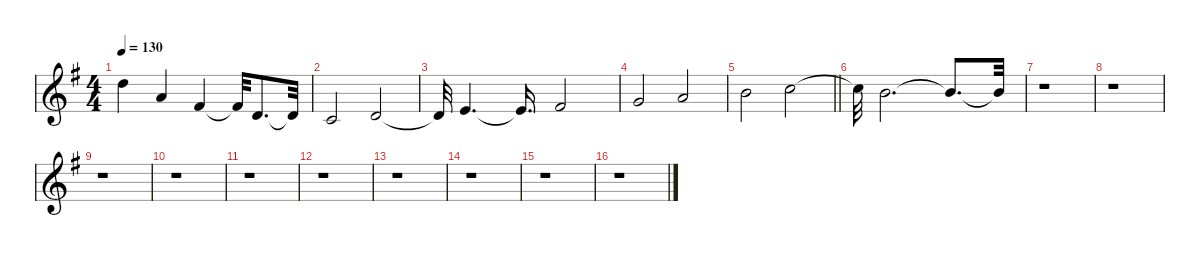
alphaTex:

\defaultSystemsLayout 4
\hideDynamics
\bracketExtendMode nobrackets
\singleTrackTrackNamePolicy hidden
\multiTrackTrackNamePolicy hidden
\otherSystemsTrackNameOrientation horizontal
\track ("Violino" "vln.") {instrument violin}
\staff {score}
\tuning (E4 B3 G3 D3 A2 E2)
\ts (4 4)
\tempo 130
\clef g2
\ks eminor
10.1{acc forcenatural}.4{dy f beam Down} 10.2{acc forcenatural}.4{beam Up} 11.3{acc #}.4{beam Up} 11.3{t acc #}.32{beam Up} 12.4{acc forcenatural}.8{d beam Up} 12.4{t acc forcenatural}.32{beam Up} |
10.4{acc forcenatural}.2{beam Up} 12.4{acc forcenatural}.2{beam Up} |
12.4{t acc forcenatural}.32{beam Up} 9.3{acc forcenatural}.4{d beam Up} 9.3{t acc forcenatural}.16{d beam Up} 11.3{acc #}.2{beam Up} |
8.2{acc forcenatural}.2{beam Up} 10.2{acc forcenatural}.2{beam Up} |
\barLineRight lightlight
7.1{acc forcenatural}.2{beam Down} 8.1{acc forcenatural}.2{beam Down} |
8.1{t acc forcenatural}.32{beam Down} 7.1{acc forcenatural}.2{d beam Down} 7.1{t acc forcenatural}.8{d beam Up} 7.1{t acc forcenatural}.32{beam Up} |
r.1{beam Down} |
r.1{beam Down} |
r.1{beam Down} |
r.1{beam Down} |
r.1{beam Down} |
r.1{beam Down} |
r.1{beam Down} |
r.1{beam Down} |
r.1{beam Down} |
r.1{beam Down}
